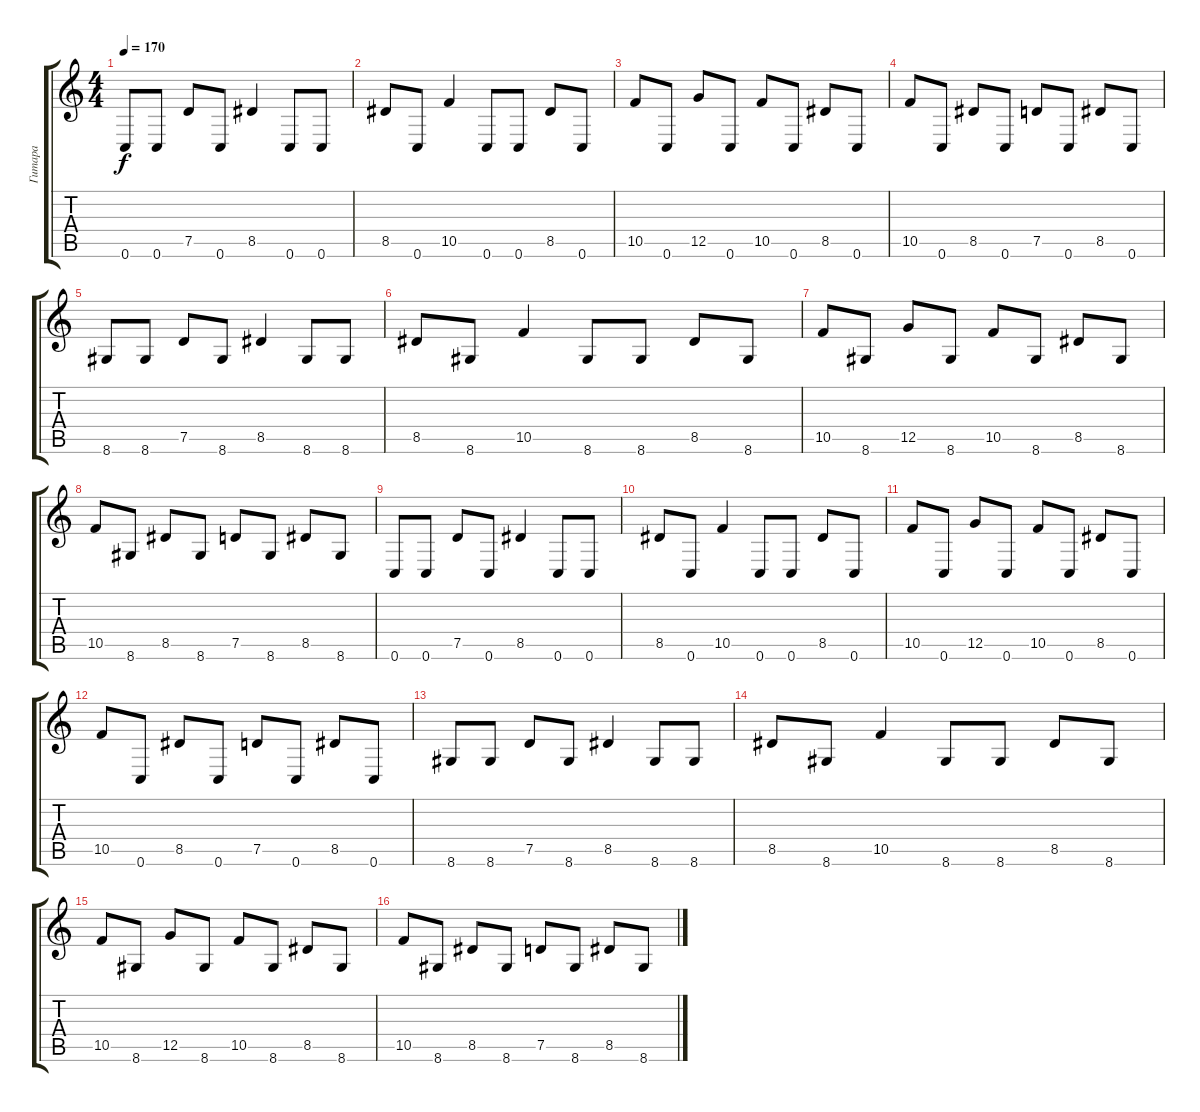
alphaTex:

\track ("Гитара" "Гитара") {instrument distortionguitar}
\staff {score tabs}
\tuning (D4 A3 F3 C3 G2 C2) {hide}
\ts (4 4)
\tempo 170
\clef g2
\ks c
0.6.8{dy f} 0.6.8 7.5.8 0.6.8 8.5.4 0.6.8 0.6.8 |
8.5.8 0.6.8 10.5.4 0.6.8 0.6.8 8.5.8 0.6.8 |
10.5.8 0.6.8 12.5.8 0.6.8 10.5.8 0.6.8 8.5.8 0.6.8 |
10.5.8 0.6.8 8.5.8 0.6.8 7.5.8 0.6.8 8.5.8 0.6.8 |
8.6.8 8.6.8 7.5.8 8.6.8 8.5.4 8.6.8 8.6.8 |
8.5.8 8.6.8 10.5.4 8.6.8 8.6.8 8.5.8 8.6.8 |
10.5.8 8.6.8 12.5.8 8.6.8 10.5.8 8.6.8 8.5.8 8.6.8 |
10.5.8 8.6.8 8.5.8 8.6.8 7.5.8 8.6.8 8.5.8 8.6.8 |
0.6.8 0.6.8 7.5.8 0.6.8 8.5.4 0.6.8 0.6.8 |
8.5.8 0.6.8 10.5.4 0.6.8 0.6.8 8.5.8 0.6.8 |
10.5.8 0.6.8 12.5.8 0.6.8 10.5.8 0.6.8 8.5.8 0.6.8 |
10.5.8 0.6.8 8.5.8 0.6.8 7.5.8 0.6.8 8.5.8 0.6.8 |
8.6.8 8.6.8 7.5.8 8.6.8 8.5.4 8.6.8 8.6.8 |
8.5.8 8.6.8 10.5.4 8.6.8 8.6.8 8.5.8 8.6.8 |
10.5.8 8.6.8 12.5.8 8.6.8 10.5.8 8.6.8 8.5.8 8.6.8 |
10.5.8 8.6.8 8.5.8 8.6.8 7.5.8 8.6.8 8.5.8 8.6.8
